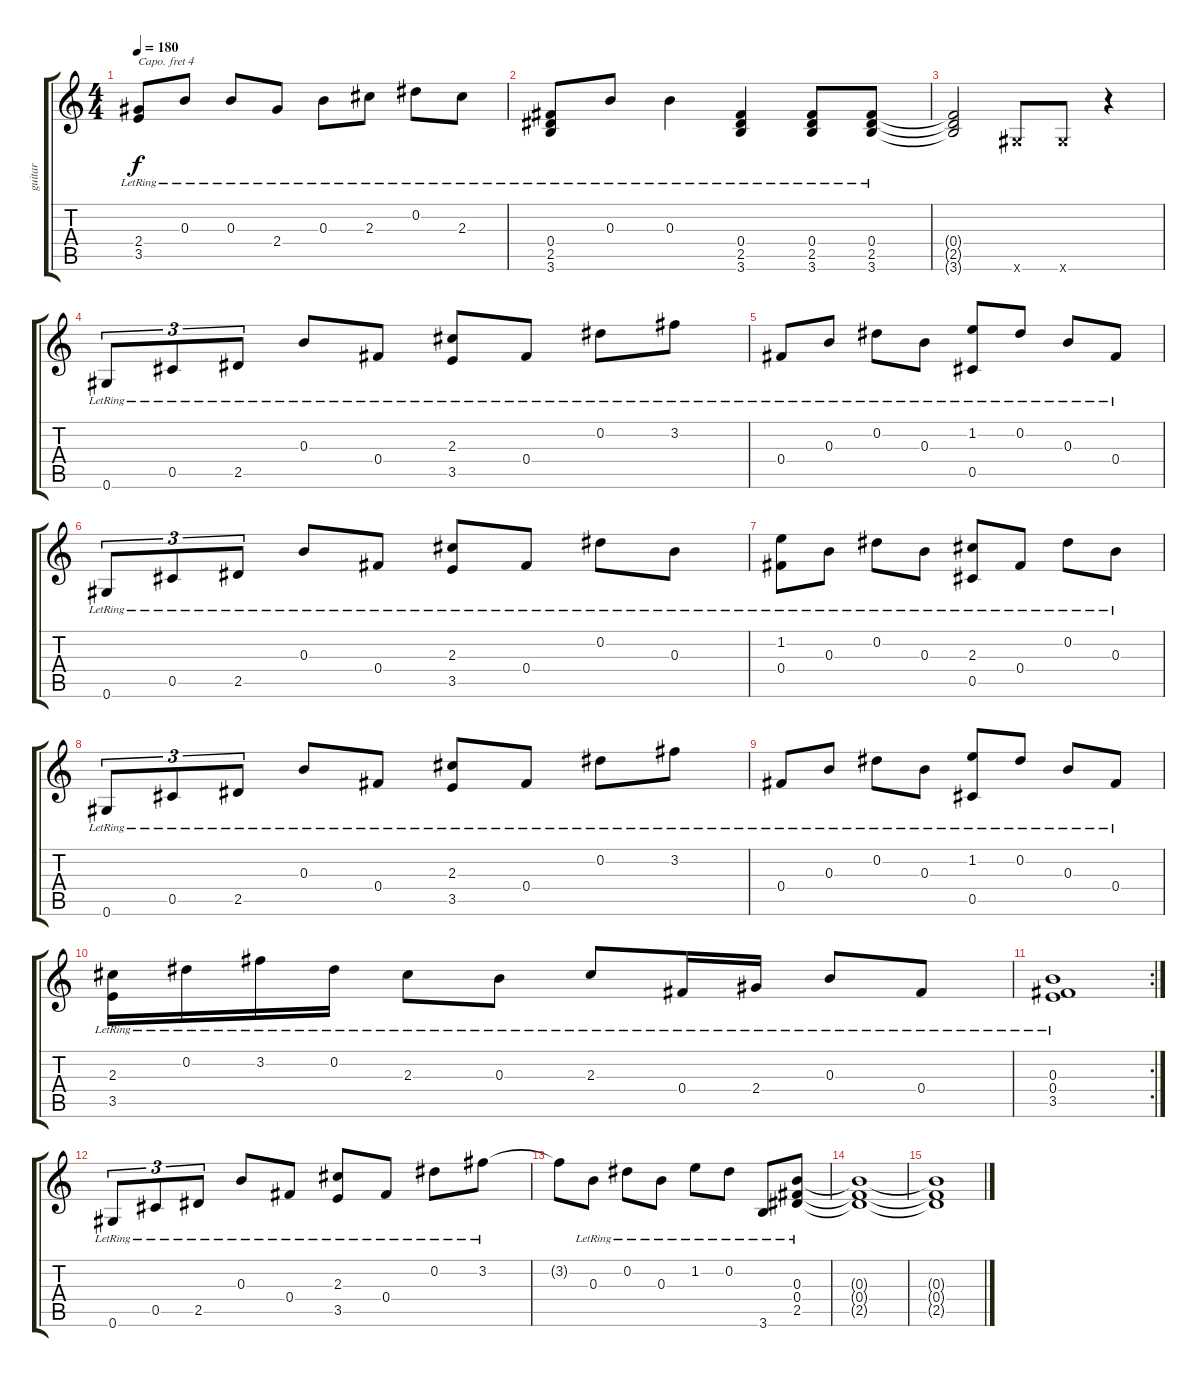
\track ("guitar" "guitar") {instrument acousticguitarsteel}
\staff {score tabs}
\capo 4
\tuning (E4 B3 G3 D3 A2 E2) {hide}
\ts (4 4)
\tempo 180
\clef g2
\ks c
(2.4{lr} 3.5{lr}).8{dy f} 0.3{lr}.8 0.3{lr}.8 2.4{lr}.8 0.3{lr}.8 2.3{lr}.8 0.2{lr}.8 2.3{lr}.8 |
(0.4{lr} 2.5{lr} 3.6{lr}).8 0.3{lr}.8 0.3{lr}.4 (0.4{lr} 2.5{lr} 3.6{lr}).4 (0.4{lr} 2.5{lr} 3.6{lr}).8 (0.4{lr} 2.5{lr} 3.6{lr}).8 |
(0.4{t} 2.5{t} 3.6{t}).2 0.6{x}.8 0.6{x}.8 r.4 |
0.6{lr}.8{tu (3 2)} 0.5{lr}.8{tu (3 2)} 2.5{lr}.8{tu (3 2)} 0.3{lr}.8 0.4{lr}.8 (2.3{lr} 3.5{lr}).8 0.4{lr}.8 0.2{lr}.8 3.2{lr}.8 |
0.4{lr}.8 0.3{lr}.8 0.2{lr}.8 0.3{lr}.8 (1.2{lr} 0.5{lr}).8 0.2{lr}.8 0.3{lr}.8 0.4{lr}.8 |
0.6{lr}.8{tu (3 2)} 0.5{lr}.8{tu (3 2)} 2.5{lr}.8{tu (3 2)} 0.3{lr}.8 0.4{lr}.8 (2.3{lr} 3.5{lr}).8 0.4{lr}.8 0.2{lr}.8 0.3{lr}.8 |
(1.2{lr} 0.4{lr}).8 0.3{lr}.8 0.2{lr}.8 0.3{lr}.8 (2.3{lr} 0.5{lr}).8 0.4{lr}.8 0.2{lr}.8 0.3{lr}.8 |
0.6{lr}.8{tu (3 2)} 0.5{lr}.8{tu (3 2)} 2.5{lr}.8{tu (3 2)} 0.3{lr}.8 0.4{lr}.8 (2.3{lr} 3.5{lr}).8 0.4{lr}.8 0.2{lr}.8 3.2{lr}.8 |
0.4{lr}.8 0.3{lr}.8 0.2{lr}.8 0.3{lr}.8 (1.2{lr} 0.5{lr}).8 0.2{lr}.8 0.3{lr}.8 0.4{lr}.8 |
(2.3{lr} 3.5{lr}).16 0.2{lr}.16 3.2{lr}.16 0.2{lr}.16 2.3{lr}.8 0.3{lr}.8 2.3{lr}.8 0.4{lr}.16 2.4{lr}.16 0.3{lr}.8 0.4{lr}.8 |
\rc 2
(0.3{lr} 0.4{lr} 3.5{lr}).1 |
0.6{lr}.8{tu (3 2)} 0.5{lr}.8{tu (3 2)} 2.5{lr}.8{tu (3 2)} 0.3{lr}.8 0.4{lr}.8 (2.3{lr} 3.5{lr}).8 0.4{lr}.8 0.2{lr}.8 3.2{lr}.8 |
3.2{t}.8 0.3{lr}.8 0.2{lr}.8 0.3{lr}.8 1.2{lr}.8 0.2{lr}.8 3.6{lr}.8 (0.3{lr} 0.4{lr} 2.5{lr}).8 |
(0.3{t} 0.4{t} 2.5{t}).1 |
(0.3{t} 0.4{t} 2.5{t}).1
